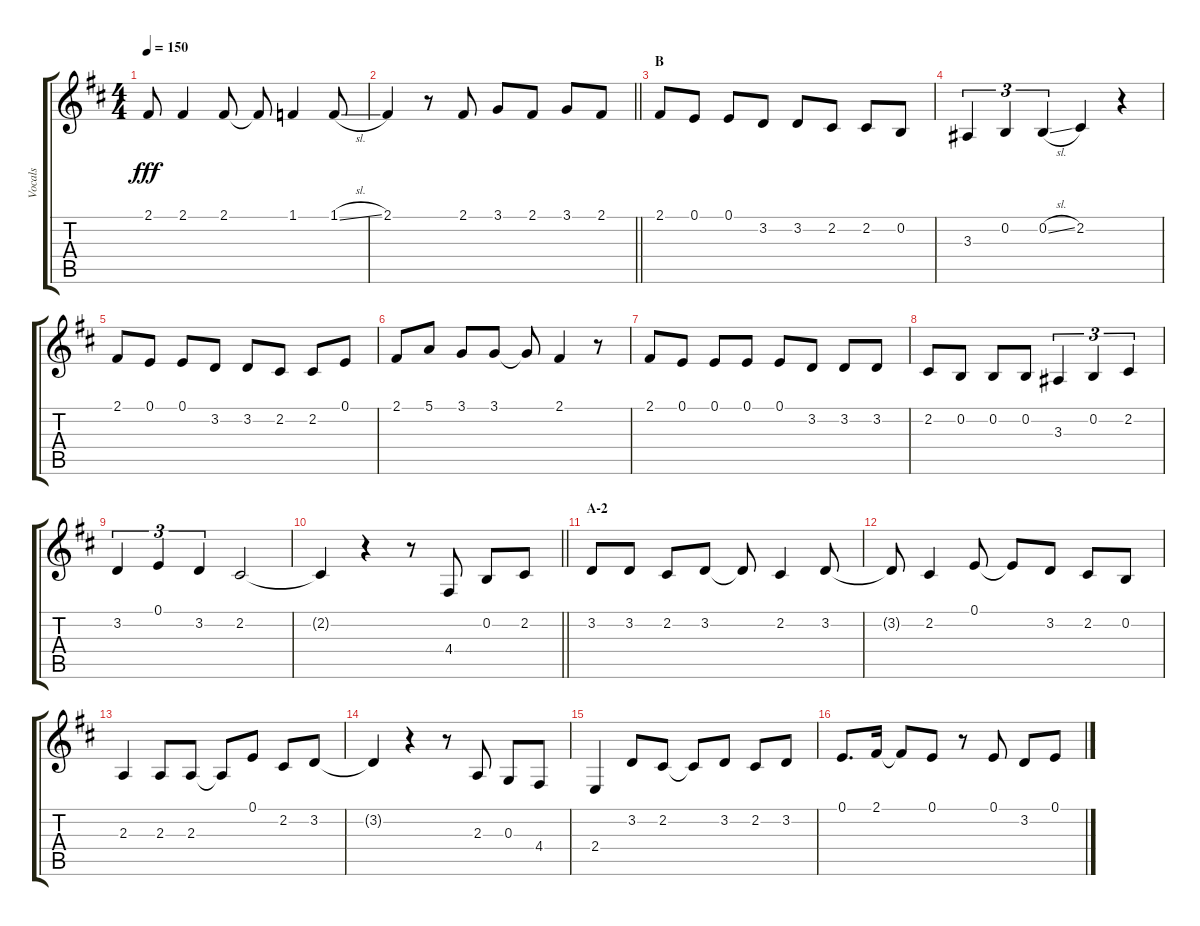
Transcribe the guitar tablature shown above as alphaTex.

\track ("Vocals" "Vocals") {instrument voiceoohs}
\staff {score tabs}
\tuning (E4 B3 G3 D3 A2 E2) {hide}
\ts (4 4)
\tempo 150
\clef g2
\ks d
2.1.8{dy fff} 2.1.4 2.1.8 2.1{t}.8 1.1.4 1.1{sl}.8 |
\barLineRight lightlight
2.1.4 r.8 2.1.8 3.1.8 2.1.8 3.1.8 2.1.8 |
\section ("" "B")
2.1.8 0.1.8 0.1.8 3.2.8 3.2.8 2.2.8 2.2.8 0.2.8 |
3.3.4{tu (3 2)} 0.2.4{tu (3 2)} 0.2{sl}.4{tu (3 2)} 2.2.4 r.4 |
2.1.8 0.1.8 0.1.8 3.2.8 3.2.8 2.2.8 2.2.8 0.1.8 |
2.1.8 5.1.8 3.1.8 3.1.8 3.1{t}.8 2.1.4 r.8 |
2.1.8 0.1.8 0.1.8 0.1.8 0.1.8 3.2.8 3.2.8 3.2.8 |
2.2.8 0.2.8 0.2.8 0.2.8 3.3.4{tu (3 2)} 0.2.4{tu (3 2)} 2.2.4{tu (3 2)} |
3.2.4{tu (3 2)} 0.1.4{tu (3 2)} 3.2.4{tu (3 2)} 2.2.2 |
\barLineRight lightlight
2.2{t}.4 r.4 r.8 4.4.8 0.2.8 2.2.8 |
\section ("" "A-2")
3.2.8 3.2.8 2.2.8 3.2.8 3.2{t}.8 2.2.4 3.2.8 |
3.2{t}.8 2.2.4 0.1.8 0.1{t}.8 3.2.8 2.2.8 0.2.8 |
2.3.4 2.3.8 2.3.8 2.3{t}.8 0.1.8 2.2.8 3.2.8 |
3.2{t}.4 r.4 r.8 2.3.8 0.3.8 4.4.8 |
2.4.4 3.2.8 2.2.8 2.2{t}.8 3.2.8 2.2.8 3.2.8 |
0.1.8{d} 2.1.16 2.1{t}.8 0.1.8 r.8 0.1.8 3.2.8 0.1.8
